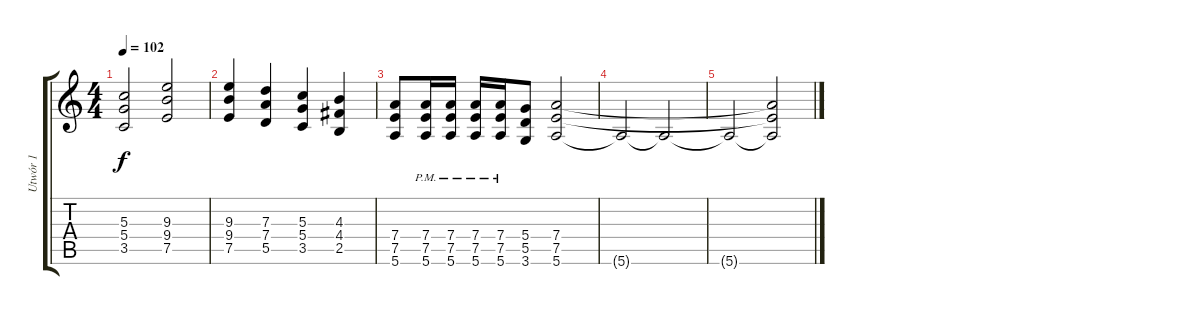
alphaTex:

\track ("Utwór 1" "Utwór 1") {instrument distortionguitar}
\staff {score tabs}
\tuning (E4 B3 G3 D3 A2 E2) {hide}
\ts (4 4)
\tempo 102
\clef g2
\ks c
(5.3 5.4 3.5).2{dy f} (9.3 9.4 7.5).2 |
(9.3 9.4 7.5).4 (7.3 7.4 5.5).4 (5.3 5.4 3.5).4 (4.3 4.4 2.5).4 |
(7.4 7.5 5.6).8 (7.4{pm} 7.5{pm} 5.6{pm}).16 (7.4{pm} 7.5{pm} 5.6{pm}).16 (7.4{pm} 7.5{pm} 5.6{pm}).16 (7.4{pm} 7.5{pm} 5.6{pm}).16 (5.4 5.5 3.6).8 (7.4 7.5 5.6).2 |
5.6{t}.2 5.6{t}.2 |
5.6{t}.2 (7.4{t} 7.5{t} 5.6{t}).2
